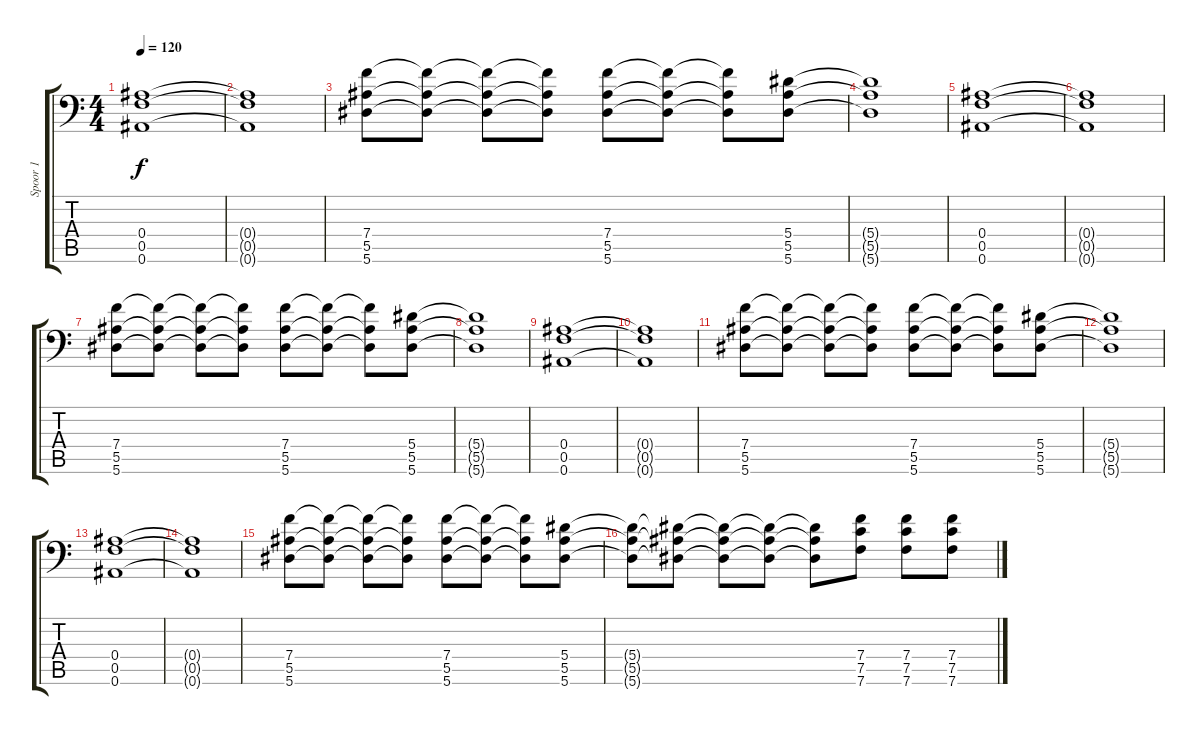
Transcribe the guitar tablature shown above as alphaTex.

\track ("Spoor 1" "Spoor 1") {instrument distortionguitar}
\staff {score tabs}
\tuning (C4 G3 Eb3 Bb2 F2 Bb1) {hide}
\ts (4 4)
\tempo 120
\clef f4
\ks c
(0.4 0.5 0.6).1{dy f} |
(0.4{t} 0.5{t} 0.6{t}).1 |
(7.4 5.5 5.6).8 (7.4{t} 5.5{t} 5.6{t}).8 (7.4{t} 5.5{t} 5.6{t}).8 (7.4{t} 5.5{t} 5.6{t}).8 (7.4 5.5 5.6).8 (7.4{t} 5.5{t} 5.6{t}).8 (7.4{t} 5.5{t} 5.6{t}).8 (5.4 5.5 5.6).8 |
(5.4{t} 5.5{t} 5.6{t}).1 |
(0.4 0.5 0.6).1 |
(0.4{t} 0.5{t} 0.6{t}).1 |
(7.4 5.5 5.6).8 (7.4{t} 5.5{t} 5.6{t}).8 (7.4{t} 5.5{t} 5.6{t}).8 (7.4{t} 5.5{t} 5.6{t}).8 (7.4 5.5 5.6).8 (7.4{t} 5.5{t} 5.6{t}).8 (7.4{t} 5.5{t} 5.6{t}).8 (5.4 5.5 5.6).8 |
(5.4{t} 5.5{t} 5.6{t}).1 |
(0.4 0.5 0.6).1 |
(0.4{t} 0.5{t} 0.6{t}).1 |
(7.4 5.5 5.6).8 (7.4{t} 5.5{t} 5.6{t}).8 (7.4{t} 5.5{t} 5.6{t}).8 (7.4{t} 5.5{t} 5.6{t}).8 (7.4 5.5 5.6).8 (7.4{t} 5.5{t} 5.6{t}).8 (7.4{t} 5.5{t} 5.6{t}).8 (5.4 5.5 5.6).8 |
(5.4{t} 5.5{t} 5.6{t}).1 |
(0.4 0.5 0.6).1 |
(0.4{t} 0.5{t} 0.6{t}).1 |
(7.4 5.5 5.6).8 (7.4{t} 5.5{t} 5.6{t}).8 (7.4{t} 5.5{t} 5.6{t}).8 (7.4{t} 5.5{t} 5.6{t}).8 (7.4 5.5 5.6).8 (7.4{t} 5.5{t} 5.6{t}).8 (7.4{t} 5.5{t} 5.6{t}).8 (5.4 5.5 5.6).8 |
(5.4{t} 5.5{t} 5.6{t}).8 (5.4{t} 5.5{t} 5.6{t}).8 (5.4{t} 5.5{t} 5.6{t}).8 (5.4{t} 5.5{t} 5.6{t}).8 (5.4{t} 5.5{t} 5.6{t}).8 (7.4 7.5 7.6).8 (7.4 7.5 7.6).8 (7.4 7.5 7.6).8
